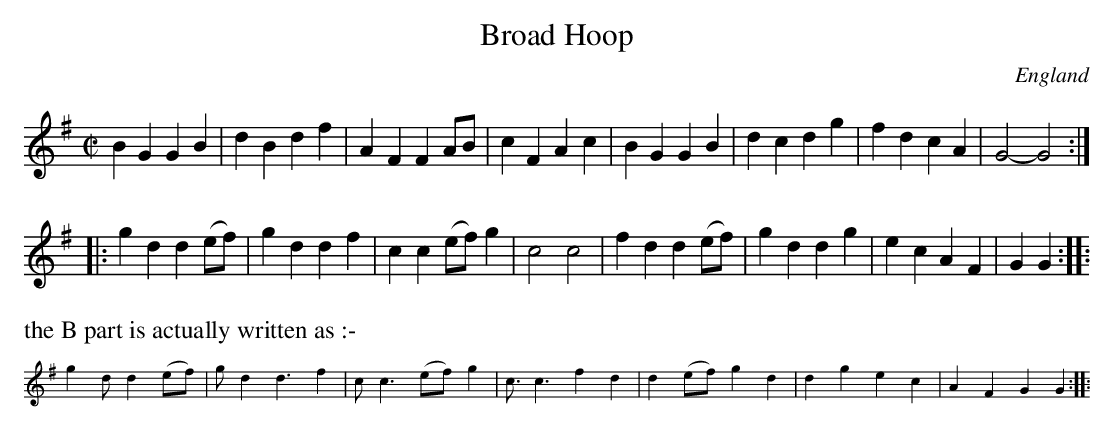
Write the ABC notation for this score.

X:1
T:Broad Hoop
L:1/8
M:C|
O:England
K:G major
B2G2 G2B2 | d2B2 d2f2 | A2F2 F2AB | c2F2 A2c2 |\
B2G2 G2B2 | d2c2 d2g2 | f2d2 c2A2 | G4-G4 ::
g2d2 d2(ef) | g2d2 d2f2 | c2c2 (ef)g2 | c4 c4 |\
f2d2 d2(ef) | g2d2 d2g2 | e2c2  A2F2  | G2G2 ::
%%text the B part is actually written as :-
g2d d2(ef) | gd2 d3f2 | cc3 (ef)g2 | c3/c3 f2d2 |\
d2(ef) g2d2 | d2g2 e2c2 | A2F2 G2G2 ::
